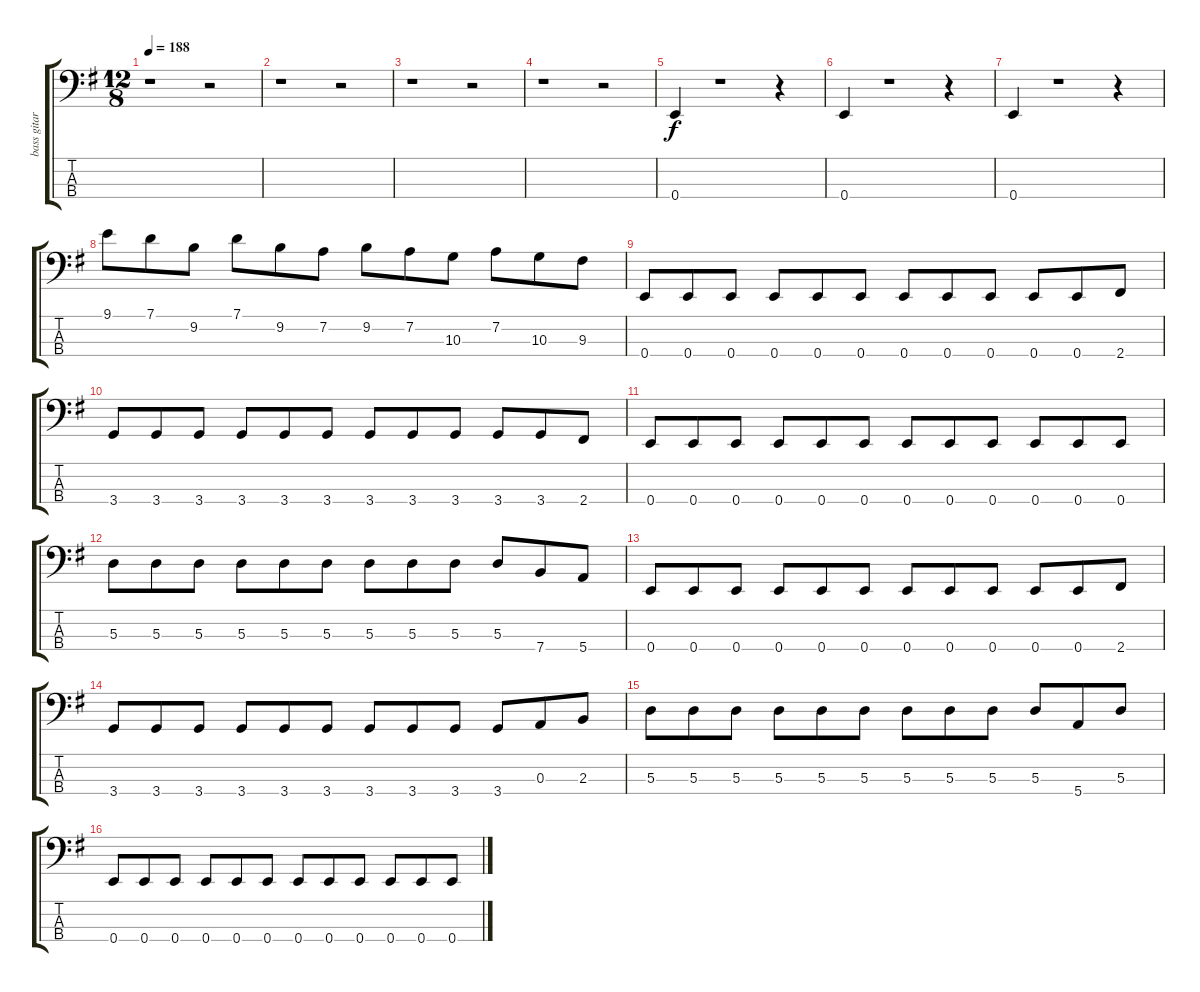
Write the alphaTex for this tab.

\track ("bass gitara" "bass gitar") {instrument electricbassfinger}
\staff {score tabs}
\tuning (G2 D2 A1 E1) {hide}
\ts (12 8)
\tempo 188
\clef f4
\ks g
r.1{dy f} r.2 |
r.1 r.2 |
r.1 r.2 |
r.1 r.2 |
0.4.4 r.1 r.4 |
0.4.4 r.1 r.4 |
0.4.4 r.1 r.4 |
9.1.8 7.1.8 9.2.8 7.1.8 9.2.8 7.2.8 9.2.8 7.2.8 10.3.8 7.2.8 10.3.8 9.3.8 |
0.4.8 0.4.8 0.4.8 0.4.8 0.4.8 0.4.8 0.4.8 0.4.8 0.4.8 0.4.8 0.4.8 2.4.8 |
3.4.8 3.4.8 3.4.8 3.4.8 3.4.8 3.4.8 3.4.8 3.4.8 3.4.8 3.4.8 3.4.8 2.4.8 |
0.4.8 0.4.8 0.4.8 0.4.8 0.4.8 0.4.8 0.4.8 0.4.8 0.4.8 0.4.8 0.4.8 0.4.8 |
5.3.8 5.3.8 5.3.8 5.3.8 5.3.8 5.3.8 5.3.8 5.3.8 5.3.8 5.3.8 7.4.8 5.4.8 |
0.4.8 0.4.8 0.4.8 0.4.8 0.4.8 0.4.8 0.4.8 0.4.8 0.4.8 0.4.8 0.4.8 2.4.8 |
3.4.8 3.4.8 3.4.8 3.4.8 3.4.8 3.4.8 3.4.8 3.4.8 3.4.8 3.4.8 0.3.8 2.3.8 |
5.3.8 5.3.8 5.3.8 5.3.8 5.3.8 5.3.8 5.3.8 5.3.8 5.3.8 5.3.8 5.4.8 5.3.8 |
0.4.8 0.4.8 0.4.8 0.4.8 0.4.8 0.4.8 0.4.8 0.4.8 0.4.8 0.4.8 0.4.8 0.4.8
